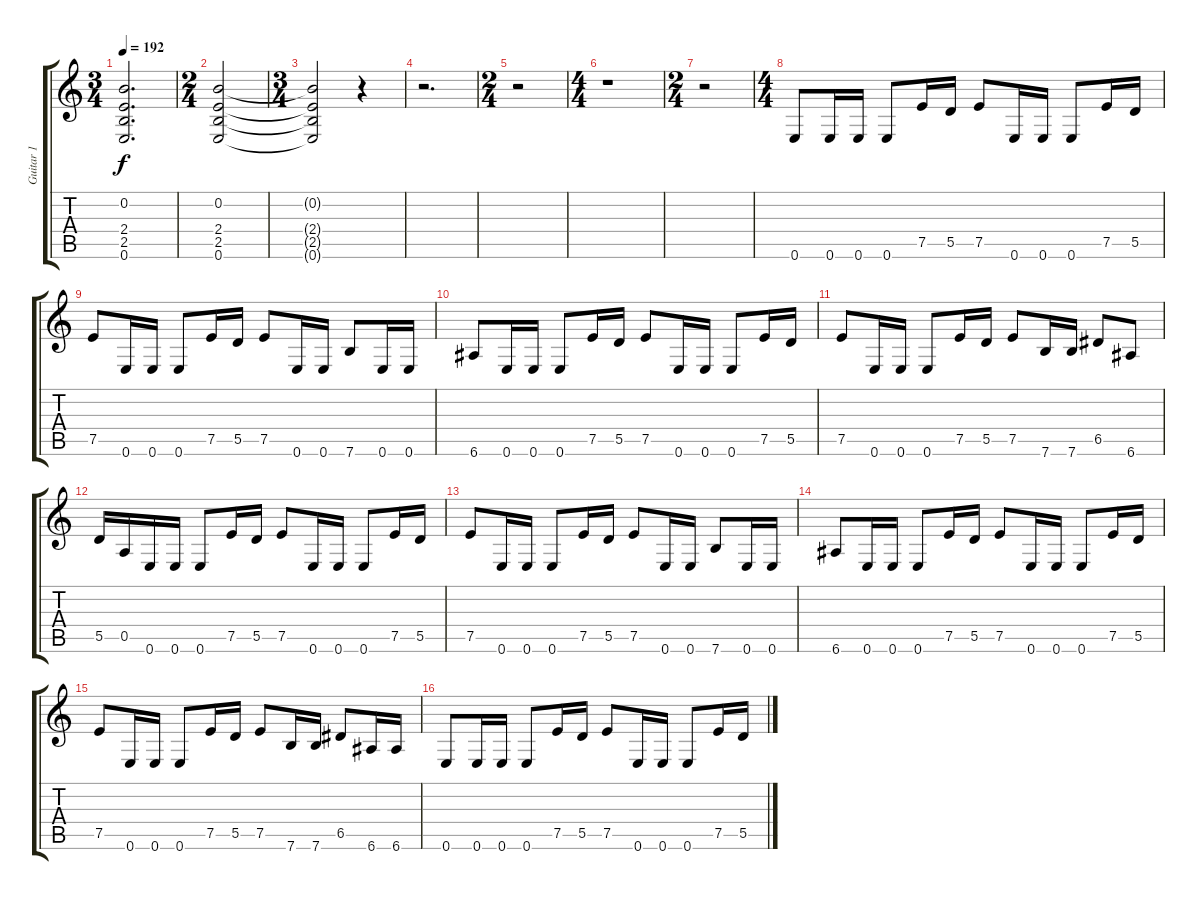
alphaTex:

\track ("Guitar 1" "Guitar 1") {instrument distortionguitar}
\staff {score tabs}
\tuning (E4 B3 G3 D3 A2 E2) {hide}
\ts (3 4)
\tempo 192
\clef g2
\ks c
(0.2 2.4 2.5 0.6).2{d dy f} |
\ts (2 4)
(0.2 2.4 2.5 0.6).2 |
\ts (3 4)
(0.2{t} 2.4{t} 2.5{t} 0.6{t}).2 r.4 |
r.2{d} |
\ts (2 4)
r.2 |
\ts (4 4)
r.1 |
\ts (2 4)
r.2 |
\ts (4 4)
0.6.8 0.6.16 0.6.16 0.6.8 7.5.16 5.5.16 7.5.8 0.6.16 0.6.16 0.6.8 7.5.16 5.5.16 |
7.5.8 0.6.16 0.6.16 0.6.8 7.5.16 5.5.16 7.5.8 0.6.16 0.6.16 7.6.8 0.6.16 0.6.16 |
6.6.8 0.6.16 0.6.16 0.6.8 7.5.16 5.5.16 7.5.8 0.6.16 0.6.16 0.6.8 7.5.16 5.5.16 |
7.5.8 0.6.16 0.6.16 0.6.8 7.5.16 5.5.16 7.5.8 7.6.16 7.6.16 6.5.8 6.6.8 |
5.5.16 0.5.16 0.6.16 0.6.16 0.6.8 7.5.16 5.5.16 7.5.8 0.6.16 0.6.16 0.6.8 7.5.16 5.5.16 |
7.5.8 0.6.16 0.6.16 0.6.8 7.5.16 5.5.16 7.5.8 0.6.16 0.6.16 7.6.8 0.6.16 0.6.16 |
6.6.8 0.6.16 0.6.16 0.6.8 7.5.16 5.5.16 7.5.8 0.6.16 0.6.16 0.6.8 7.5.16 5.5.16 |
7.5.8 0.6.16 0.6.16 0.6.8 7.5.16 5.5.16 7.5.8 7.6.16 7.6.16 6.5.8 6.6.16 6.6.16 |
0.6.8 0.6.16 0.6.16 0.6.8 7.5.16 5.5.16 7.5.8 0.6.16 0.6.16 0.6.8 7.5.16 5.5.16
